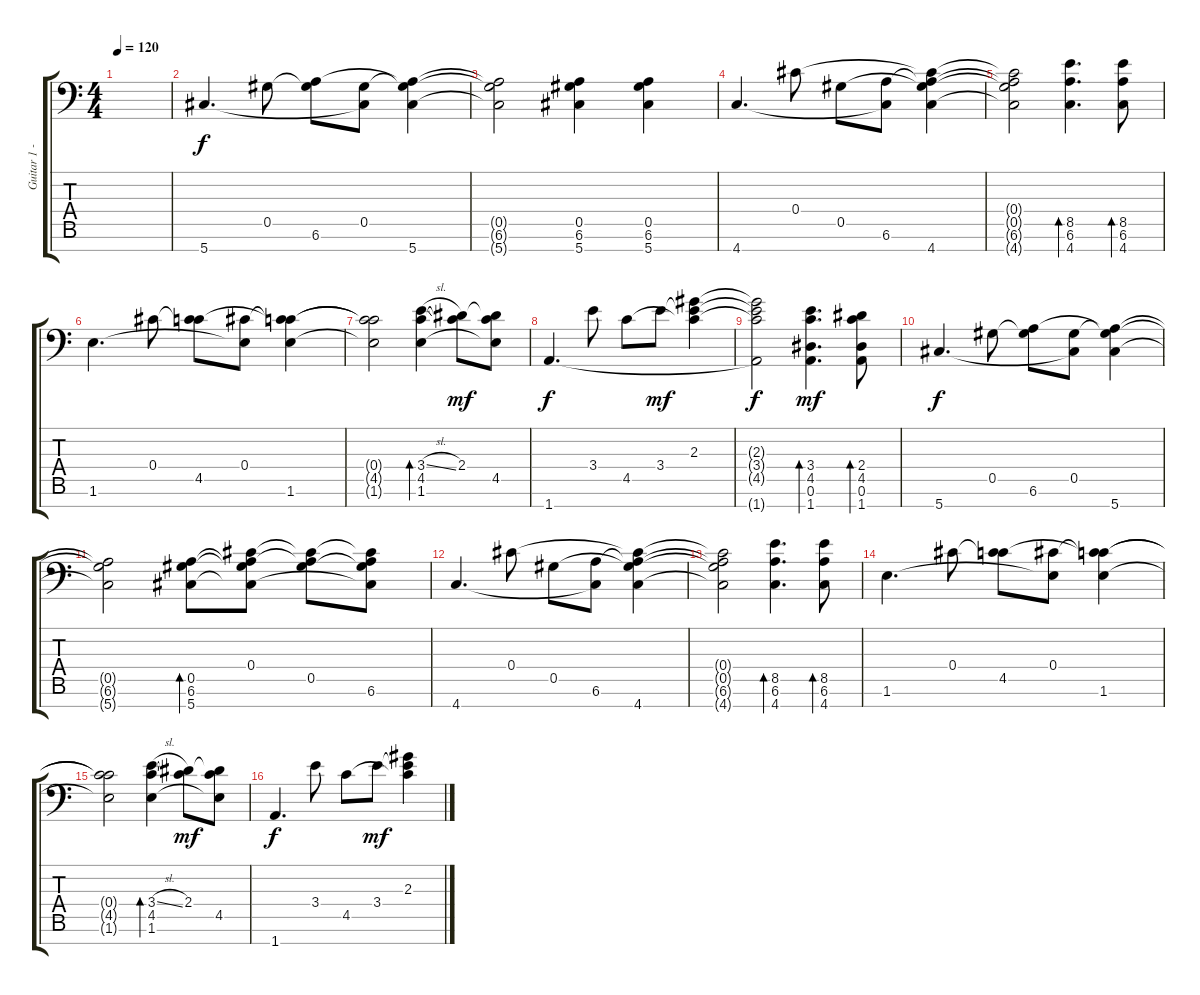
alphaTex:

\track ("Guitar 1 - Left Clean" "Guitar 1 -") {instrument electricguitarclean}
\staff {score tabs}
\tuning (Eb4 Bb3 Gb3 Db3 Ab2 Eb2 Ab1) {hide}
\ts (4 4)
\tempo 120
\clef f4
\ks c
|
5.7.4{d volume 11 instrument electricguitarclean} 0.5.8 (0.5{t} 6.6).8 (0.5 5.7{t}).8 (0.5{t} 6.6{t} 5.7).4 |
(0.5{t} 6.6{t} 5.7{t}).2 (0.5 6.6 5.7).4 (0.5 6.6 5.7).4 |
4.7.4{d} 0.4.8 0.5.8 (6.6 4.7{t}).8 (0.4{t} 0.5{t} 6.6{t} 4.7).4 |
(0.4{t} 0.5{t} 6.6{t} 4.7{t}).2 (8.5 6.6 4.7).4{d bd 240} (8.5 6.6 4.7).8{bd 120} |
1.6.4{d} 0.4.8 (0.4{t} 4.5).8 (0.4 1.6{t}).8 (0.4{t} 4.5{t} 1.6).4 |
(0.4{t} 4.5{t} 1.6{t}).2 (3.4{sl} 4.5 1.6).4{bd 240} (2.4 4.5{t}).8{dy mf} (2.4{t} 4.5 1.6{t}).8 |
1.7.4{d dy f} 3.4.8 4.5.8 3.4.8{dy mf} (2.3 3.4{t} 4.5{t}).4 |
(2.3{t} 3.4{t} 4.5{t} 1.7{t}).2{dy f} (3.4 4.5 0.6 1.7).4{d bd 240 dy mf} (2.4 4.5 0.6 1.7).8{bd 120} |
5.7.4{d dy f} 0.5.8 (0.5{t} 6.6).8 (0.5 5.7{t}).8 (0.5{t} 6.6{t} 5.7).4 |
(0.5{t} 6.6{t} 5.7{t}).2 (0.5 6.6 5.7).8{bd 240} (0.4 0.5{t} 6.6{t} 5.7{t}).8 (0.4{t} 0.5 6.6{t}).8 (0.4{t} 0.5{t} 6.6 5.7{t}).8 |
4.7.4{d} 0.4.8 0.5.8 (6.6 4.7{t}).8 (0.4{t} 0.5{t} 6.6{t} 4.7).4 |
(0.4{t} 0.5{t} 6.6{t} 4.7{t}).2 (8.5 6.6 4.7).4{d bd 240} (8.5 6.6 4.7).8{bd 120} |
1.6.4{d} 0.4.8 (0.4{t} 4.5).8 (0.4 1.6{t}).8 (0.4{t} 4.5{t} 1.6).4 |
(0.4{t} 4.5{t} 1.6{t}).2 (3.4{sl} 4.5 1.6).4{bd 240} (2.4 4.5{t}).8{dy mf} (2.4{t} 4.5 1.6{t}).8 |
1.7.4{d dy f} 3.4.8 4.5.8 3.4.8{dy mf} (2.3 3.4{t} 4.5{t}).4
